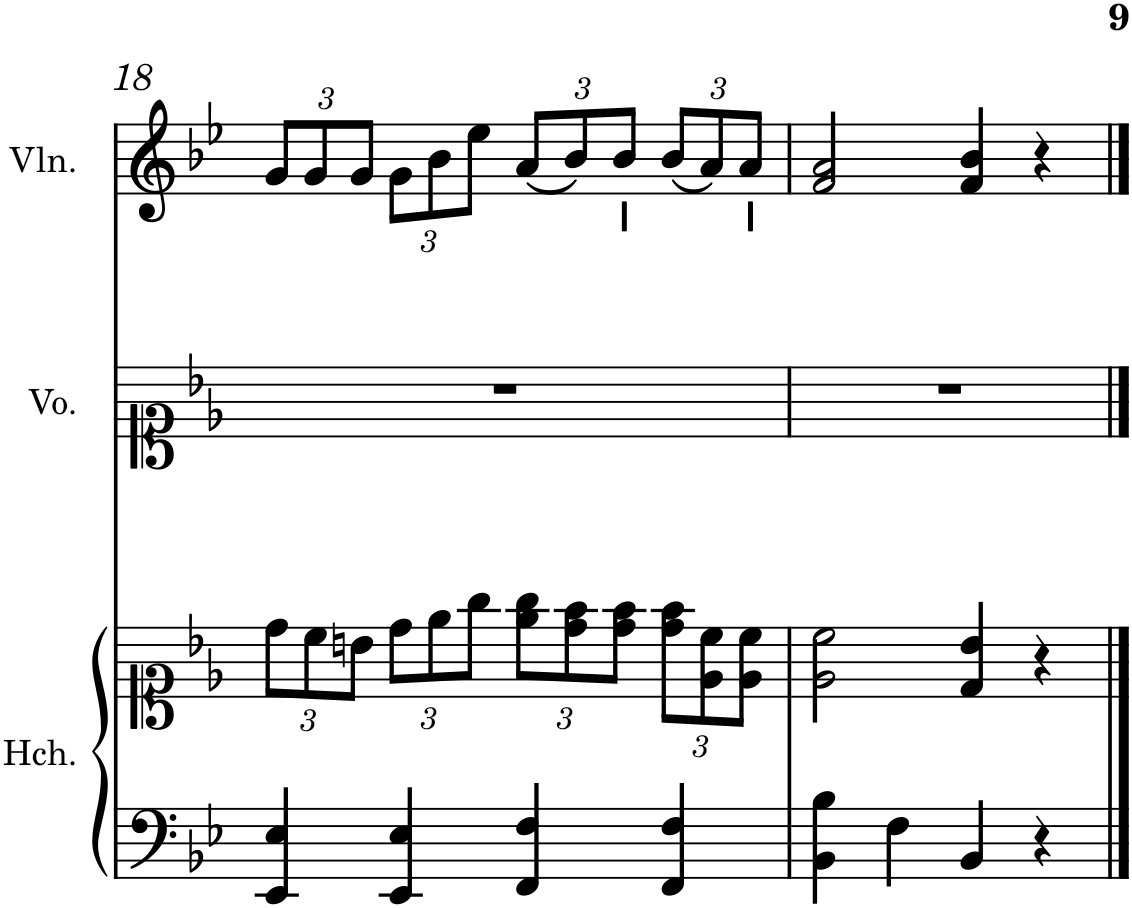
**kern	**kern	**kern	**kern
*part3	*part3	*part2	*part1
*staff4	*staff3	*staff2	*staff1
*I"Harpsichord	*	*I"Voice	*I"Violin
*I'Hch.	*	*I'Vo.	*I'Vln.
!!LO:PB:g=z
*clefF4	*clefC1	*clefC1	*clefG2
*k[b-e-]	*k[b-e-]	*k[b-e-]	*k[b-e-]
*M4/4	*M4/4	*M4/4	*M4/4
*met(c)	*met(c)	*met(c)	*met(c)
*	*Xbrackettup	*	*Xbrackettup
=18	=18	=18	=18
4EE-/ 4E-/	12dd\L	1r	12g/L
.	12cc\	.	12g/
.	12bn\J	.	12g/J
4EE-/ 4E-/	12dd\L	.	12g\L
.	12ee-\	.	12b-\
.	12gg\J	.	12ee-\J
4FF/ 4F/	12ee-\ 12gg\L	.	(12a/L
.	12dd\ 12ff\	.	12b-/)
.	12dd\ 12ff\J	.	12b-/J
4FF/ 4F/	12dd\ 12ff\L	.	(12b-/L
.	12e-\ 12cc\	.	12a/)
.	12e-\ 12cc\J	.	12a/J
=19	=19	=19	=19
4BB-\ 4B-\	2e-\ 2cc\	1r	2f/ 2a/
4F\	.	.	.
4BB-/	4d/ 4b-/	.	4f/ 4b-/
4r	4r	.	4r
==	==	==	==
*-	*-	*-	*-
